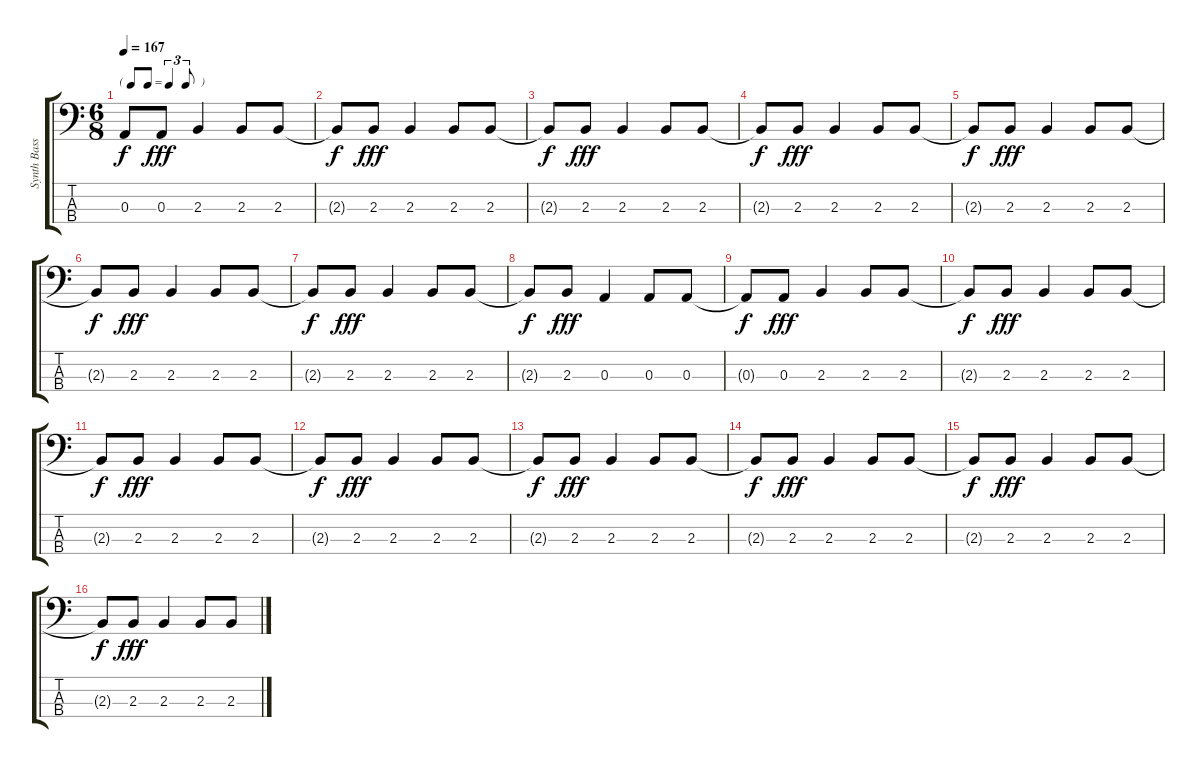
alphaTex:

\track ("Synth Bass 2 RC" "Synth Bass") {instrument synthbass2}
\staff {score tabs}
\tuning (G2 D2 A1 E1) {hide}
\ts (6 8)
\tf triplet8th
\tempo 167
\clef f4
\ks c
0.3{t}.8{dy f} 0.3.8{dy fff} 2.3.4 2.3.8 2.3.8 |
2.3{t}.8{dy f} 2.3.8{dy fff} 2.3.4 2.3.8 2.3.8 |
2.3{t}.8{dy f} 2.3.8{dy fff} 2.3.4 2.3.8 2.3.8 |
2.3{t}.8{dy f} 2.3.8{dy fff} 2.3.4 2.3.8 2.3.8 |
2.3{t}.8{dy f} 2.3.8{dy fff} 2.3.4 2.3.8 2.3.8 |
2.3{t}.8{dy f} 2.3.8{dy fff} 2.3.4 2.3.8 2.3.8 |
2.3{t}.8{dy f} 2.3.8{dy fff} 2.3.4 2.3.8 2.3.8 |
2.3{t}.8{dy f} 2.3.8{dy fff} 0.3.4 0.3.8 0.3.8 |
0.3{t}.8{dy f} 0.3.8{dy fff} 2.3.4 2.3.8 2.3.8 |
2.3{t}.8{dy f} 2.3.8{dy fff} 2.3.4 2.3.8 2.3.8 |
2.3{t}.8{dy f} 2.3.8{dy fff} 2.3.4 2.3.8 2.3.8 |
2.3{t}.8{dy f} 2.3.8{dy fff} 2.3.4 2.3.8 2.3.8 |
2.3{t}.8{dy f} 2.3.8{dy fff} 2.3.4 2.3.8 2.3.8 |
2.3{t}.8{dy f} 2.3.8{dy fff} 2.3.4 2.3.8 2.3.8 |
2.3{t}.8{dy f} 2.3.8{dy fff} 2.3.4 2.3.8 2.3.8 |
2.3{t}.8{dy f} 2.3.8{dy fff} 2.3.4 2.3.8 2.3.8
